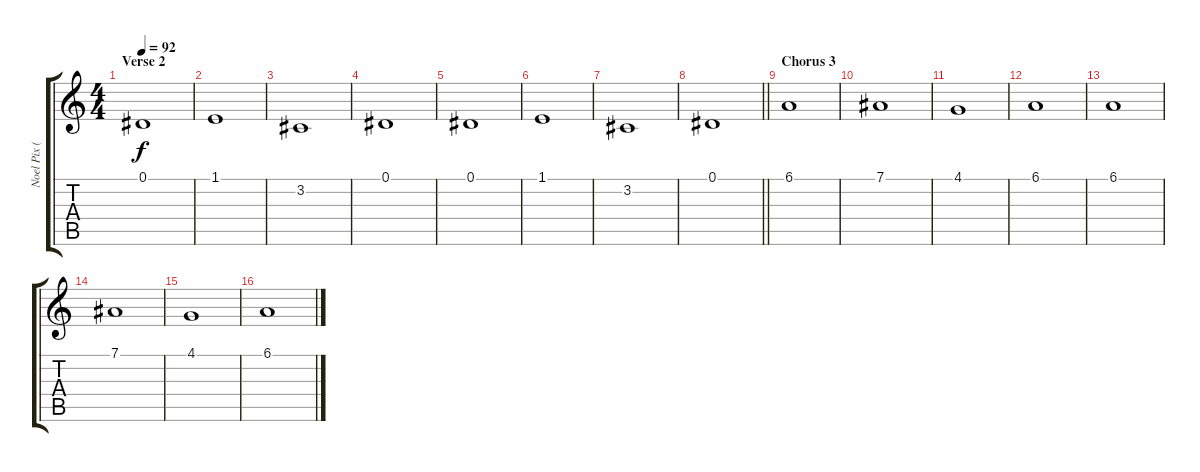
\track ("Noel Pix ( Keyboard 2 )" "Noel Pix (") {instrument synthstrings2}
\staff {score tabs}
\tuning (Eb4 Bb3 Gb3 Db3 Ab2 Db2) {hide}
\ts (4 4)
\section ("" "Verse 2")
\tempo 92
\clef g2
\ks c
0.1.1{dy f} |
1.1.1 |
3.2.1 |
0.1.1 |
0.1.1 |
1.1.1 |
3.2.1 |
\barLineRight lightlight
0.1.1 |
\section ("" "Chorus 3")
6.1.1 |
7.1.1 |
4.1.1 |
6.1.1 |
6.1.1 |
7.1.1 |
4.1.1 |
6.1.1
